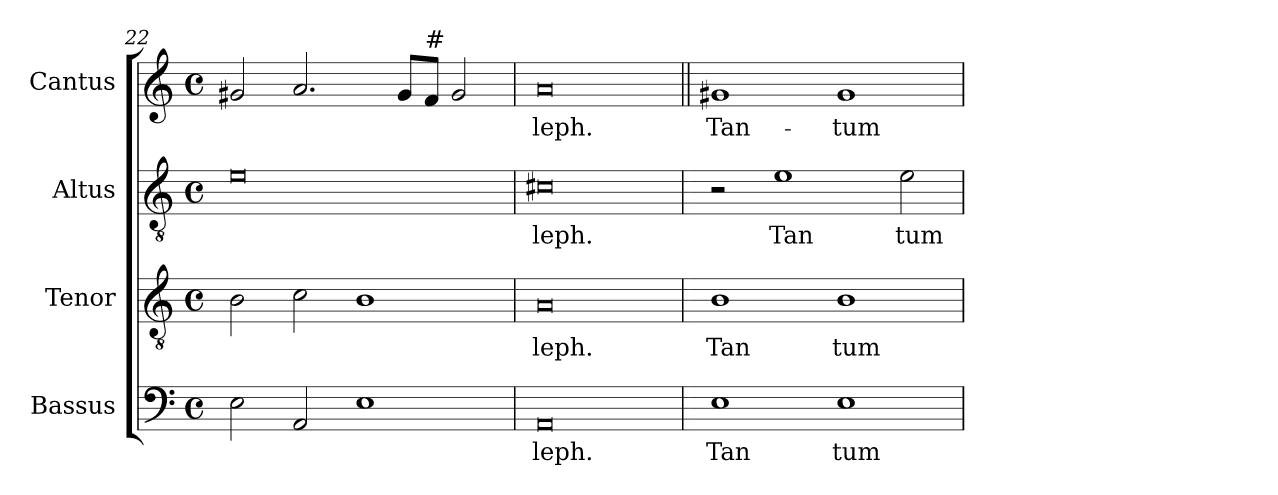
**kern	**text	**kern	**text	**kern	**text	**kern	**text
*part4	*part4	*part3	*part3	*part2	*part2	*part1	*part1
*staff4	*staff4	*staff3	*staff3	*staff2	*staff2	*staff1	*staff1
*I"Bassus	*	*I"Tenor	*	*I"Altus	*	*I"Cantus	*
*clefF4	*	*clefGv2	*	*clefGv2	*	*clefG2	*
*M4/4	*	*M4/4	*	*M4/4	*	*M4/4	*
*met(c)	*	*met(c)	*	*met(c)	*	*met(c)	*
=22	=22	=22	=22	=22	=22	=22	=22
2E\	.	2B\	.	0e	.	2g#X/	.
2AA/	.	2c\	.	.	.	2.a/	.
1E	.	1B	.	.	.	.	.
.	.	.	.	.	.	8g#/L	.
!	!	!	!	!	!	!LO:TX:a:t=#	!
.	.	.	.	.	.	8f/J	.
.	.	.	.	.	.	2g#/	.
=23	=23	=23	=23	=23	=23	=23	=23
!	!LO:LY:b:cj	!	!LO:LY:b:cj	!	!LO:LY:b:cj	!	!LO:LY:b:cj
0AA	leph.	0A	leph.	0c#X	leph.	0a	-leph.
=24	=24||	=24	=24||	=24	=24||	=24||	=24||
!	!LO:LY:b:cj	!	!LO:LY:b:cj	!	!	!	!LO:LY:b:cj
1E	Tan	1B	Tan	2r	.	1g#X	Tan-
!	!	!	!	!	!LO:LY:b:cj	!	!
.	.	.	.	1e	Tan	.	.
!	!LO:LY:b:cj	!	!LO:LY:b:cj	!	!	!	!LO:LY:b:cj
1E	tum	1B	tum	.	.	1g#	-tum
!	!	!	!	!	!LO:LY:b:cj	!	!
.	.	.	.	2e\	tum	.	.
=	=	=	=	=	=	=	=
*-	*-	*-	*-	*-	*-	*-	*-
